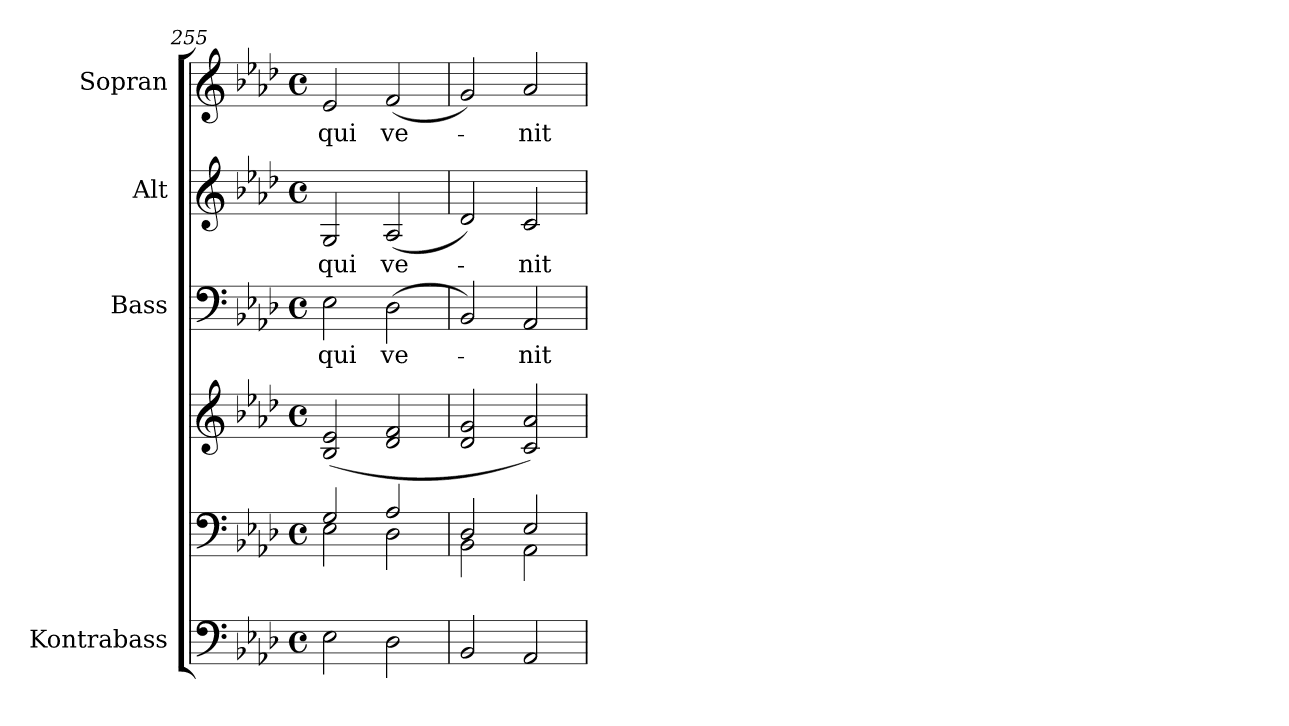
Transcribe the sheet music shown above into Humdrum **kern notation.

**kern	**kern	**kern	**kern	**text	**kern	**text	**kern	**text
*part5	*part4	*part4	*part3	*part3	*part2	*part2	*part1	*part1
*staff6	*staff5	*staff4	*staff3	*staff3	*staff2	*staff2	*staff1	*staff1
*I"Kontrabass	*	*	*I"Bass	*	*I"Alt	*	*I"Sopran	*
*I'Kb.	*	*	*I'B.	*	*I'A.	*	*I'S.	*
*clefF4	*clefF4	*clefG2	*clefF4	*	*clefG2	*	*clefG2	*
*ITrd7c12	*	*	*	*	*	*	*	*
*k[b-e-a-d-]	*k[b-e-a-d-]	*k[b-e-a-d-]	*k[b-e-a-d-]	*	*k[b-e-a-d-]	*	*k[b-e-a-d-]	*
*A-:	*A-:	*A-:	*A-:	*	*A-:	*	*A-:	*
*M4/4	*M4/4	*M4/4	*M4/4	*	*M4/4	*	*M4/4	*
*met(c)	*met(c)	*met(c)	*met(c)	*	*met(c)	*	*met(c)	*
=255	=255	=255	=255	=255	=255	=255	=255	=255
*	*^	*	*	*	*	*	*	*
!	!	!	!	!	!LO:LY:b	!	!LO:LY:b	!	!LO:LY:b
2EE-\	2G/	2E-\	(2B-/ 2e-/	2E-\	qui	2G/	qui	2e-/	qui
!	!	!	!	!	!LO:LY:b	!	!LO:LY:b	!	!LO:LY:b
2DD-\	2A-/	2D-\	2d-/ 2f/	(>2D-\	ve-	(<2A-/	ve-	(<2f/	ve-
=256	=256	=256	=256	=256	=256	=256	=256	=256	=256
2BBB-/	2D-/	2BB-\	2d-/ 2g/	2BB-/)	.	2d-/)	.	2g/)	.
!	!	!	!	!	!LO:LY:b	!	!LO:LY:b	!	!LO:LY:b
2AAA-/	2E-/	2AA-\	2c/ 2a-/)	2AA-/	-nit	2c/	-nit	2a-/	-nit
*	*v	*v	*	*	*	*	*	*	*
=	=	=	=	=	=	=	=	=
*-	*-	*-	*-	*-	*-	*-	*-	*-
